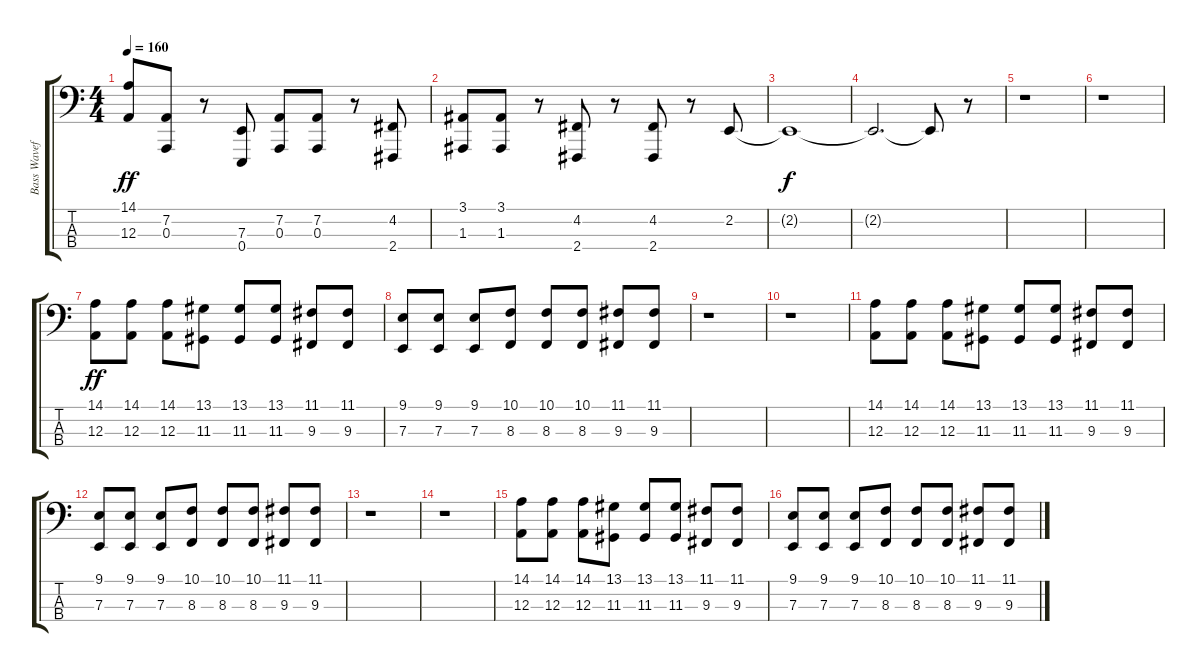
\track ("Bass Waveform" "Bass Wavef") {instrument lead1square}
\staff {score tabs}
\tuning (G2 D2 A1 E1) {hide}
\ts (4 4)
\tempo 160
\clef f4
\ks c
(14.1 12.3).8{dy ff} (7.2 0.3).8 r.8 (7.3 0.4).8 (7.2 0.3).8 (7.2 0.3).8 r.8 (4.2 2.4).8 |
(3.1 1.3).8 (3.1 1.3).8 r.8 (4.2 2.4).8 r.8 (4.2 2.4).8 r.8 2.2.8 |
2.2{t}.1{dy f} |
2.2{t}.2{d} 2.2{t}.8 r.8 |
r.1 |
r.1 |
(14.1 12.3).8{dy ff} (14.1 12.3).8 (14.1 12.3).8 (13.1 11.3).8 (13.1 11.3).8 (13.1 11.3).8 (11.1 9.3).8 (11.1 9.3).8 |
(9.1 7.3).8 (9.1 7.3).8 (9.1 7.3).8 (10.1 8.3).8 (10.1 8.3).8 (10.1 8.3).8 (11.1 9.3).8 (11.1 9.3).8 |
r.1 |
r.1 |
(14.1 12.3).8 (14.1 12.3).8 (14.1 12.3).8 (13.1 11.3).8 (13.1 11.3).8 (13.1 11.3).8 (11.1 9.3).8 (11.1 9.3).8 |
(9.1 7.3).8 (9.1 7.3).8 (9.1 7.3).8 (10.1 8.3).8 (10.1 8.3).8 (10.1 8.3).8 (11.1 9.3).8 (11.1 9.3).8 |
r.1 |
r.1 |
(14.1 12.3).8 (14.1 12.3).8 (14.1 12.3).8 (13.1 11.3).8 (13.1 11.3).8 (13.1 11.3).8 (11.1 9.3).8 (11.1 9.3).8 |
(9.1 7.3).8 (9.1 7.3).8 (9.1 7.3).8 (10.1 8.3).8 (10.1 8.3).8 (10.1 8.3).8 (11.1 9.3).8 (11.1 9.3).8
